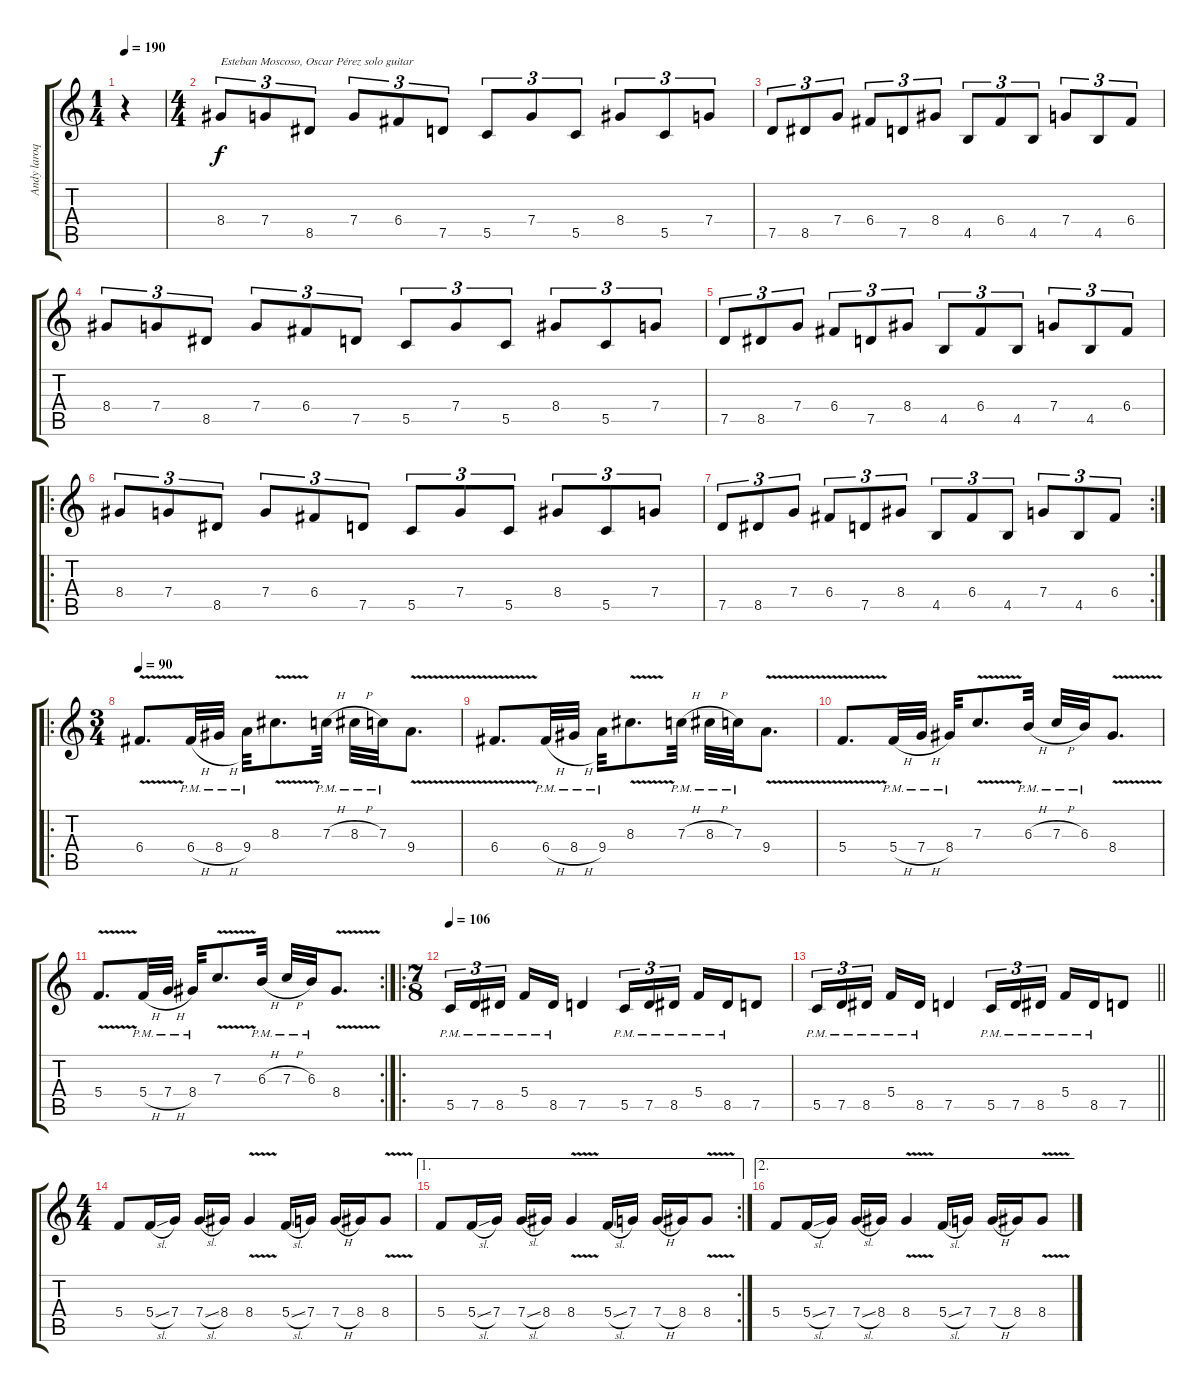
\track ("Andy laroque" "Andy laroq") {instrument distortionguitar}
\staff {score tabs}
\tuning (D4 A3 F3 C3 G2 D2) {hide}
\ts (1 4)
\tempo 190
\tempo 95
\tempo 190
\clef g2
\ks c
r.4{dy f instrument distortionguitar} |
\ts (4 4)
8.4.8{tu (3 2) txt "Esteban Moscoso, Oscar Pérez solo guitar"} 7.4.8{tu (3 2)} 8.5.8{tu (3 2)} 7.4.8{tu (3 2)} 6.4.8{tu (3 2)} 7.5.8{tu (3 2)} 5.5.8{tu (3 2)} 7.4.8{tu (3 2)} 5.5.8{tu (3 2)} 8.4.8{tu (3 2)} 5.5.8{tu (3 2)} 7.4.8{tu (3 2)} |
7.5.8{tu (3 2)} 8.5.8{tu (3 2)} 7.4.8{tu (3 2)} 6.4.8{tu (3 2)} 7.5.8{tu (3 2)} 8.4.8{tu (3 2)} 4.5.8{tu (3 2)} 6.4.8{tu (3 2)} 4.5.8{tu (3 2)} 7.4.8{tu (3 2)} 4.5.8{tu (3 2)} 6.4.8{tu (3 2)} |
8.4.8{tu (3 2)} 7.4.8{tu (3 2)} 8.5.8{tu (3 2)} 7.4.8{tu (3 2)} 6.4.8{tu (3 2)} 7.5.8{tu (3 2)} 5.5.8{tu (3 2)} 7.4.8{tu (3 2)} 5.5.8{tu (3 2)} 8.4.8{tu (3 2)} 5.5.8{tu (3 2)} 7.4.8{tu (3 2)} |
7.5.8{tu (3 2)} 8.5.8{tu (3 2)} 7.4.8{tu (3 2)} 6.4.8{tu (3 2)} 7.5.8{tu (3 2)} 8.4.8{tu (3 2)} 4.5.8{tu (3 2)} 6.4.8{tu (3 2)} 4.5.8{tu (3 2)} 7.4.8{tu (3 2)} 4.5.8{tu (3 2)} 6.4.8{tu (3 2)} |
\ro
8.4.8{tu (3 2)} 7.4.8{tu (3 2)} 8.5.8{tu (3 2)} 7.4.8{tu (3 2)} 6.4.8{tu (3 2)} 7.5.8{tu (3 2)} 5.5.8{tu (3 2)} 7.4.8{tu (3 2)} 5.5.8{tu (3 2)} 8.4.8{tu (3 2)} 5.5.8{tu (3 2)} 7.4.8{tu (3 2)} |
\rc 2
7.5.8{tu (3 2)} 8.5.8{tu (3 2)} 7.4.8{tu (3 2)} 6.4.8{tu (3 2)} 7.5.8{tu (3 2)} 8.4.8{tu (3 2)} 4.5.8{tu (3 2)} 6.4.8{tu (3 2)} 4.5.8{tu (3 2)} 7.4.8{tu (3 2)} 4.5.8{tu (3 2)} 6.4.8{tu (3 2)} |
\ro
\ts (3 4)
\tempo 90
6.4{v}.8{d} 6.4{h pm}.32 8.4{h pm}.32 9.4{pm}.32 8.3{v}.8{d} 7.3{h pm}.32 8.3{h pm}.32 7.3{pm}.32 9.4{v}.8{d} |
6.4{v}.8{d} 6.4{h pm}.32 8.4{h pm}.32 9.4{pm}.32 8.3{v}.8{d} 7.3{h pm}.32 8.3{h pm}.32 7.3{pm}.32 9.4{v}.8{d} |
5.4{v}.8{d} 5.4{h pm}.32 7.4{h pm}.32 8.4{pm}.32 7.3{v}.8{d} 6.3{h pm}.32 7.3{h pm}.32 6.3{pm}.32 8.4{v}.8{d} |
\rc 2
5.4{v}.8{d} 5.4{h pm}.32 7.4{h pm}.32 8.4{pm}.32 7.3{v}.8{d} 6.3{h pm}.32 7.3{h pm}.32 6.3{pm}.32 8.4{v}.8{d} |
\ro
\ts (7 8)
\tempo 106
5.5{pm}.16{tu (3 2)} 7.5{pm}.16{tu (3 2)} 8.5{pm}.16{tu (3 2)} 5.4{pm}.16 8.5{pm}.16 7.5.4 5.5{pm}.16{tu (3 2)} 7.5{pm}.16{tu (3 2)} 8.5{pm}.16{tu (3 2)} 5.4{pm}.16 8.5{pm}.16 7.5.8 |
\barLineRight lightlight
5.5{pm}.16{tu (3 2)} 7.5{pm}.16{tu (3 2)} 8.5{pm}.16{tu (3 2)} 5.4{pm}.16 8.5{pm}.16 7.5.4 5.5{pm}.16{tu (3 2)} 7.5{pm}.16{tu (3 2)} 8.5{pm}.16{tu (3 2)} 5.4{pm}.16 8.5{pm}.16 7.5.8 |
\ts (4 4)
5.4.8 5.4{sl}.16 7.4.16 7.4{sl}.16 8.4.16 8.4{v}.4 5.4{sl}.16 7.4.16 7.4{h}.16 8.4.16 8.4{v}.8 |
\ae 1
\rc 2
5.4.8 5.4{sl}.16 7.4.16 7.4{sl}.16 8.4.16 8.4{v}.4 5.4{sl}.16 7.4.16 7.4{h}.16 8.4.16 8.4{v}.8 |
\ae 2
5.4.8 5.4{sl}.16 7.4.16 7.4{sl}.16 8.4.16 8.4{v}.4 5.4{sl}.16 7.4.16 7.4{h}.16 8.4.16 8.4{v}.8
